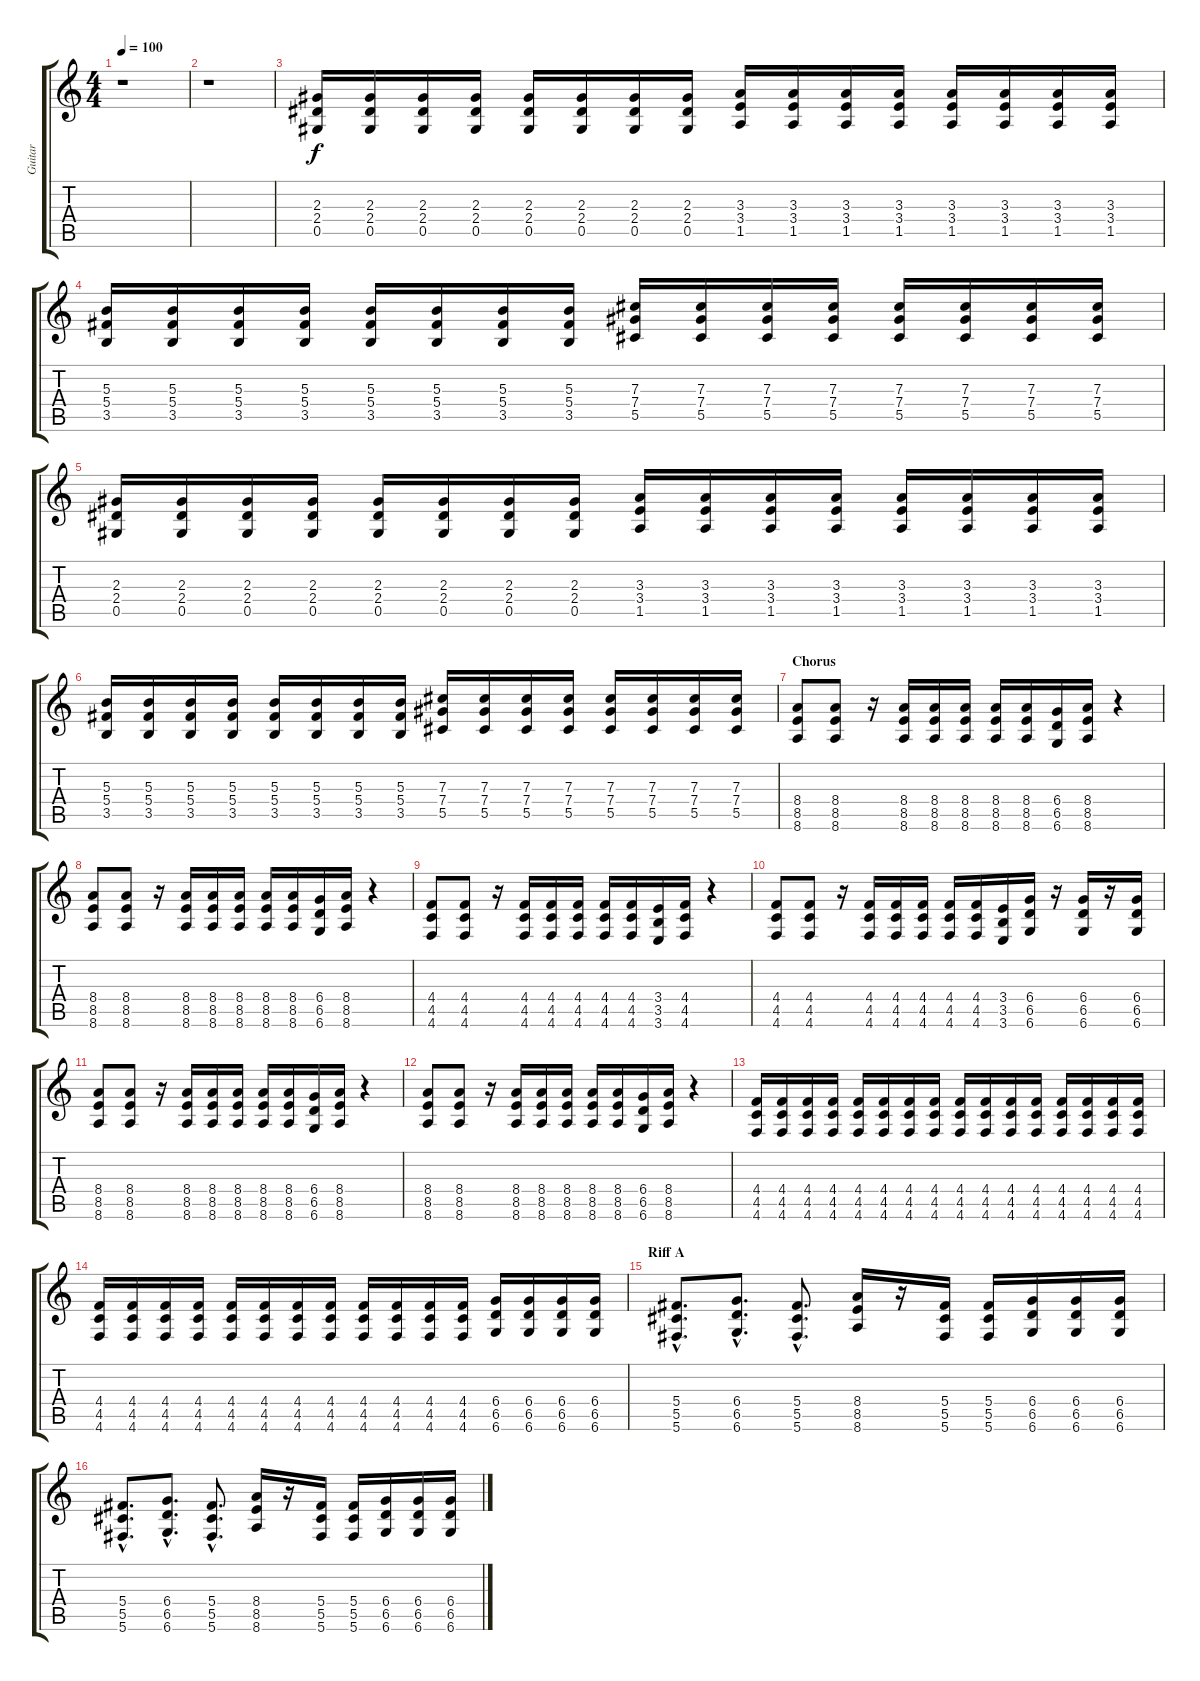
\track ("Guitar" "Guitar") {instrument distortionguitar}
\staff {score tabs}
\tuning (Eb4 Bb3 Gb3 Db3 Ab2 Db2) {hide}
\ts (4 4)
\tempo 100
\clef g2
\ks c
r.1{dy f} |
r.1 |
(2.3 2.4 0.5).16 (2.3 2.4 0.5).16 (2.3 2.4 0.5).16 (2.3 2.4 0.5).16 (2.3 2.4 0.5).16 (2.3 2.4 0.5).16 (2.3 2.4 0.5).16 (2.3 2.4 0.5).16 (3.3 3.4 1.5).16 (3.3 3.4 1.5).16 (3.3 3.4 1.5).16 (3.3 3.4 1.5).16 (3.3 3.4 1.5).16 (3.3 3.4 1.5).16 (3.3 3.4 1.5).16 (3.3 3.4 1.5).16 |
(5.3 5.4 3.5).16 (5.3 5.4 3.5).16 (5.3 5.4 3.5).16 (5.3 5.4 3.5).16 (5.3 5.4 3.5).16 (5.3 5.4 3.5).16 (5.3 5.4 3.5).16 (5.3 5.4 3.5).16 (7.3 7.4 5.5).16 (7.3 7.4 5.5).16 (7.3 7.4 5.5).16 (7.3 7.4 5.5).16 (7.3 7.4 5.5).16 (7.3 7.4 5.5).16 (7.3 7.4 5.5).16 (7.3 7.4 5.5).16 |
(2.3 2.4 0.5).16 (2.3 2.4 0.5).16 (2.3 2.4 0.5).16 (2.3 2.4 0.5).16 (2.3 2.4 0.5).16 (2.3 2.4 0.5).16 (2.3 2.4 0.5).16 (2.3 2.4 0.5).16 (3.3 3.4 1.5).16 (3.3 3.4 1.5).16 (3.3 3.4 1.5).16 (3.3 3.4 1.5).16 (3.3 3.4 1.5).16 (3.3 3.4 1.5).16 (3.3 3.4 1.5).16 (3.3 3.4 1.5).16 |
(5.3 5.4 3.5).16 (5.3 5.4 3.5).16 (5.3 5.4 3.5).16 (5.3 5.4 3.5).16 (5.3 5.4 3.5).16 (5.3 5.4 3.5).16 (5.3 5.4 3.5).16 (5.3 5.4 3.5).16 (7.3 7.4 5.5).16 (7.3 7.4 5.5).16 (7.3 7.4 5.5).16 (7.3 7.4 5.5).16 (7.3 7.4 5.5).16 (7.3 7.4 5.5).16 (7.3 7.4 5.5).16 (7.3 7.4 5.5).16 |
\section ("" "Chorus")
(8.4 8.5 8.6).8 (8.4 8.5 8.6).8 r.16 (8.4 8.5 8.6).16 (8.4 8.5 8.6).16 (8.4 8.5 8.6).16 (8.4 8.5 8.6).16 (8.4 8.5 8.6).16 (6.4 6.5 6.6).16 (8.4 8.5 8.6).16 r.4 |
(8.4 8.5 8.6).8 (8.4 8.5 8.6).8 r.16 (8.4 8.5 8.6).16 (8.4 8.5 8.6).16 (8.4 8.5 8.6).16 (8.4 8.5 8.6).16 (8.4 8.5 8.6).16 (6.4 6.5 6.6).16 (8.4 8.5 8.6).16 r.4 |
(4.4 4.5 4.6).8 (4.4 4.5 4.6).8 r.16 (4.4 4.5 4.6).16 (4.4 4.5 4.6).16 (4.4 4.5 4.6).16 (4.4 4.5 4.6).16 (4.4 4.5 4.6).16 (3.4 3.5 3.6).16 (4.4 4.5 4.6).16 r.4 |
(4.4 4.5 4.6).8 (4.4 4.5 4.6).8 r.16 (4.4 4.5 4.6).16 (4.4 4.5 4.6).16 (4.4 4.5 4.6).16 (4.4 4.5 4.6).16 (4.4 4.5 4.6).16 (3.4 3.5 3.6).16 (6.4 6.5 6.6).16 r.16 (6.4 6.5 6.6).16 r.16 (6.4 6.5 6.6).16 |
(8.4 8.5 8.6).8 (8.4 8.5 8.6).8 r.16 (8.4 8.5 8.6).16 (8.4 8.5 8.6).16 (8.4 8.5 8.6).16 (8.4 8.5 8.6).16 (8.4 8.5 8.6).16 (6.4 6.5 6.6).16 (8.4 8.5 8.6).16 r.4 |
(8.4 8.5 8.6).8 (8.4 8.5 8.6).8 r.16 (8.4 8.5 8.6).16 (8.4 8.5 8.6).16 (8.4 8.5 8.6).16 (8.4 8.5 8.6).16 (8.4 8.5 8.6).16 (6.4 6.5 6.6).16 (8.4 8.5 8.6).16 r.4 |
(4.4 4.5 4.6).16 (4.4 4.5 4.6).16 (4.4 4.5 4.6).16 (4.4 4.5 4.6).16 (4.4 4.5 4.6).16 (4.4 4.5 4.6).16 (4.4 4.5 4.6).16 (4.4 4.5 4.6).16 (4.4 4.5 4.6).16 (4.4 4.5 4.6).16 (4.4 4.5 4.6).16 (4.4 4.5 4.6).16 (4.4 4.5 4.6).16 (4.4 4.5 4.6).16 (4.4 4.5 4.6).16 (4.4 4.5 4.6).16 |
(4.4 4.5 4.6).16 (4.4 4.5 4.6).16 (4.4 4.5 4.6).16 (4.4 4.5 4.6).16 (4.4 4.5 4.6).16 (4.4 4.5 4.6).16 (4.4 4.5 4.6).16 (4.4 4.5 4.6).16 (4.4 4.5 4.6).16 (4.4 4.5 4.6).16 (4.4 4.5 4.6).16 (4.4 4.5 4.6).16 (6.4 6.5 6.6).16 (6.4 6.5 6.6).16 (6.4 6.5 6.6).16 (6.4 6.5 6.6).16 |
\section ("" "Riff A")
(5.4{hac} 5.5{hac} 5.6{hac}).8{d} (6.4{hac} 6.5{hac} 6.6{hac}).8{d} (5.4{hac} 5.5{hac} 5.6{hac}).8{d} (8.4 8.5 8.6).16 r.16 (5.4 5.5 5.6).16 (5.4 5.5 5.6).16 (6.4 6.5 6.6).16 (6.4 6.5 6.6).16 (6.4 6.5 6.6).16 |
(5.4{hac} 5.5{hac} 5.6{hac}).8{d} (6.4{hac} 6.5{hac} 6.6{hac}).8{d} (5.4{hac} 5.5{hac} 5.6{hac}).8{d} (8.4 8.5 8.6).16 r.16 (5.4 5.5 5.6).16 (5.4 5.5 5.6).16 (6.4 6.5 6.6).16 (6.4 6.5 6.6).16 (6.4 6.5 6.6).16
